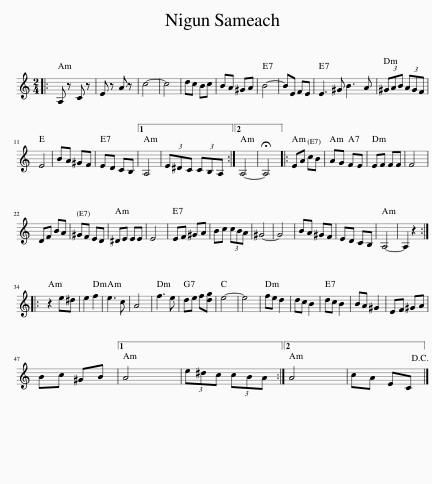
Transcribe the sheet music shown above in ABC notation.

X:1
L:1/8
M:2/4
I:linebreak $
K:C
V:1 treble
V:1
|: A, z C z | E z A z | c4- | c4 | dc Bc | %5
 BA ^GA | B4- | BE FE | E3 ^G B3 A | (3^GAB (3AGF |$ %10
 E4 | BA ^GF | ED CB, |1 A,4 | (3E^DC (3CB,A, :|2 %15
 A,4- | !fermata!A,4 |: EA cB | AG FE | EF FF | %20
 F4 |$ DF BA | ^GF ED | ^DE EE | E4 | %25
 EF ^GA | Bc (3cBA | ^G4- | G4 | BA ^GF | %30
 ED CB, | A,4- | A,2 z2 ::$ z2 e^d | e2 f2 | %35
 e3 c | A4 | f3 e | de f[dg] | e4- | %40
 e4 | fe d2 | dc B2 | dc B2 | BA ^G2 | %45
 EF ^GA |$ Bc ^GB |1 A4 | (3e^dc (3cBA :|2 A4 | %50
 cA EC!D.C.! |] %51
